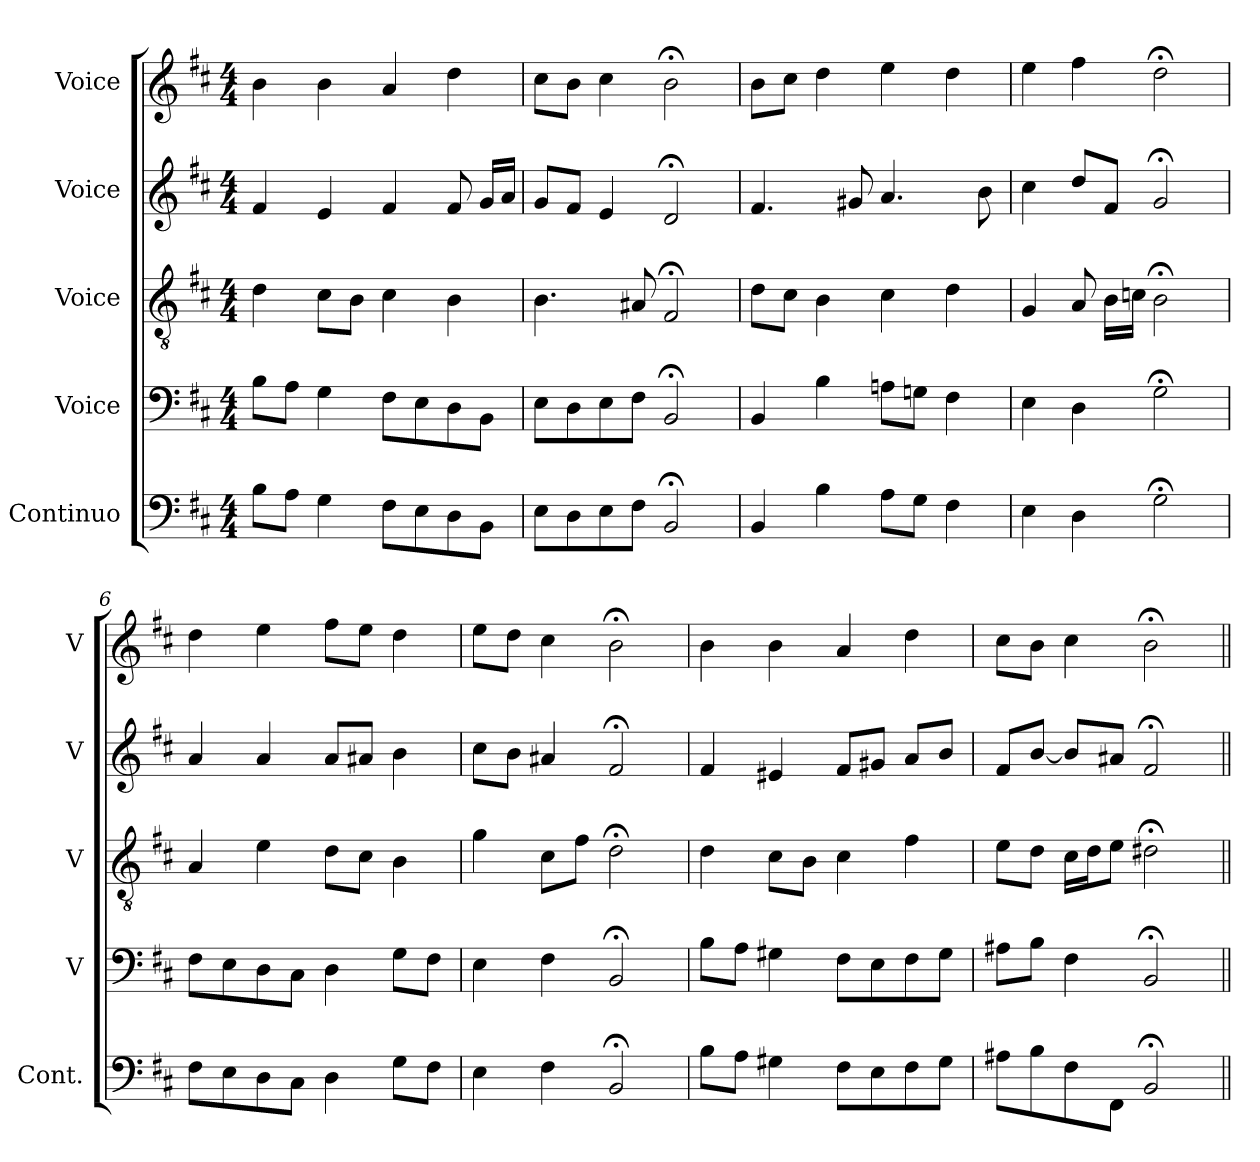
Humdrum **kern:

**kern	**kern	**kern	**kern	**kern
*part5	*part4	*part3	*part2	*part1
*staff5	*staff4	*staff3	*staff2	*staff1
*I"Continuo	*I"Voice	*I"Voice	*I"Voice	*I"Voice
*I'Cont.	*I'V	*I'V	*I'V	*I'V
*clefF4	*clefF4	*clefGv2	*clefG2	*clefG2
*k[f#c#]	*k[f#c#]	*k[f#c#]	*k[f#c#]	*k[f#c#]
*M4/4	*M4/4	*M4/4	*M4/4	*M4/4
=	=	=	=	=
8BL	8BL	4d	4f#	4b
8AJ	8AJ	.	.	.
4G	4G	8c#L	4e	4b
.	.	8BJ	.	.
8F#L	8F#L	4c#	4f#	4a
8E	8E	.	.	.
8D	8D	4B	8f#	4dd
8BBJ	8BBJ	.	16gLL	.
.	.	.	16aJJ	.
=3	=3	=3	=3	=3
8EL	8EL	4.B	8gL	8cc#L
8D	8D	.	8f#J	8bJ
8E	8E	.	4e	4cc#
8F#J	8F#J	8A#X	.	.
2BB;<	2BB;<	2F#;<	2d;<	2b;<
=4	=4	=4	=4	=4
4BB	4BB	8dL	4.f#	8bL
.	.	8c#J	.	8cc#J
4B	4B	4B	.	4dd
.	.	.	8g#X	.
8AL	8AnL	4c#	4.a	4ee
8GJ	8GnJ	.	.	.
4F#	4F#	4d	.	4dd
.	.	.	8b	.
=5	=5	=5	=5	=5
4E	4E	4G	4cc#	4ee
4D	4D	8A	8ddL	4ff#
.	.	16BLL	8f#J	.
.	.	16cnJJ	.	.
2G;<	2G;<	2B;<	2g;<	2dd;<
=6	=6	=6	=6	=6
8F#L	8F#L	4A	4a	4dd
8E	8E	.	.	.
8D	8D	4e	4a	4ee
8C#J	8C#J	.	.	.
4D	4D	8dL	8aL	8ff#L
.	.	8c#J	8a#XJ	8eeJ
8GL	8GL	4B	4b	4dd
8F#J	8F#J	.	.	.
=7	=7	=7	=7	=7
4E	4E	4g	8cc#L	8eeL
.	.	.	8bJ	8ddJ
4F#	4F#	8c#L	4a#X	4cc#
.	.	8f#J	.	.
2BB;<	2BB;<	2d;<	2f#;<	2b;<
=8	=8	=8	=8	=8
8BL	8BL	4d	4f#	4b
8AJ	8AJ	.	.	.
4G#X	4G#X	8c#L	4e#X	4b
.	.	8BJ	.	.
8F#L	8F#L	4c#	8f#L	4a
8E	8E	.	8g#XJ	.
8F#	8F#	4f#	8aL	4dd
8G#J	8G#J	.	8bJ	.
=9	=9	=9	=9	=9
8A#XL	8A#XL	8eL	8f#L	8cc#L
8B	8BJ	8dJ	[8bJ	8bJ
8F#	4F#	16c#LL	8bL]	4cc#
.	.	16dJ	.	.
8FF#J	.	8eJ	8a#XJ	.
2BB;<	2BB;<	2d#X;<	2f#;<	2b;<
=||	=||	=||	=||	=||
*-	*-	*-	*-	*-
